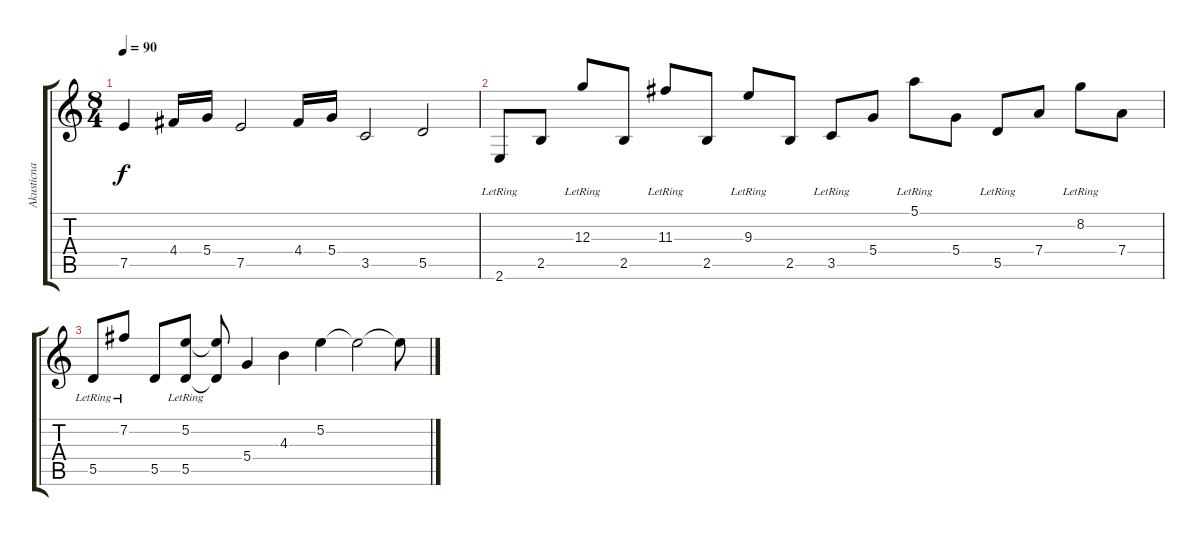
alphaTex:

\track ("Akusticna gitara 2" "Akusticna ") {instrument acousticguitarnylon}
\staff {score tabs}
\tuning (E4 B3 G3 D3 A2 D2) {hide}
\ts (8 4)
\tempo 90
\clef g2
\ks c
7.5.4{dy f instrument distortionguitar} 4.4.16 5.4.16 7.5.2 4.4.16 5.4.16 3.5.2 5.5.2 |
2.6{lr}.8{instrument acousticguitarnylon} 2.5.8 12.3{lr}.8 2.5.8 11.3{lr}.8 2.5.8 9.3{lr}.8 2.5.8 3.5{lr}.8 5.4.8 5.1{lr}.8 5.4.8 5.5{lr}.8 7.4.8 8.2{lr}.8 7.4.8 |
5.5{lr}.8 7.2{lr}.8 5.5.8 (5.2{lr} 5.5{lr}).8 (5.2{t} 5.5{t}).8 5.4.4 4.3.4 5.2.4 5.2{t}.2 5.2{t}.8
